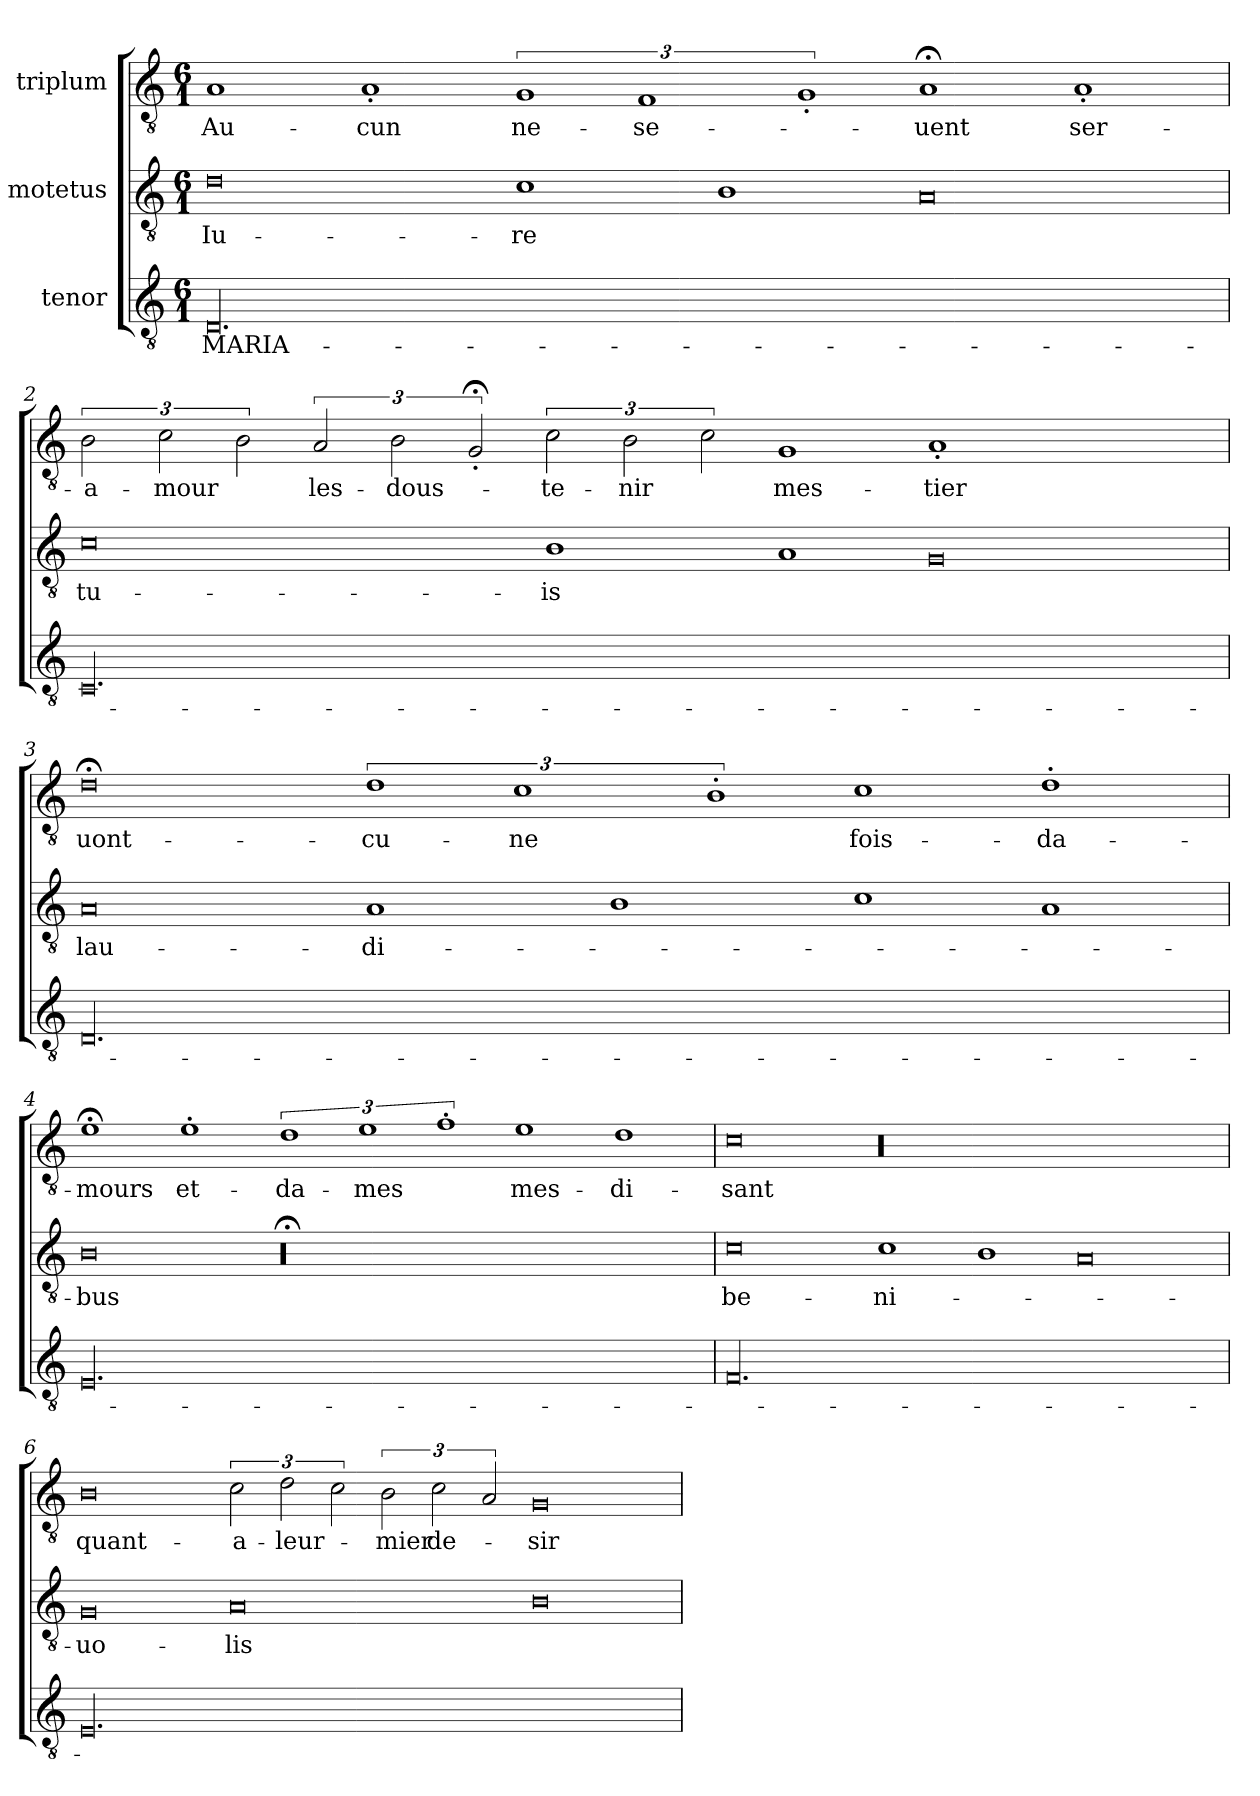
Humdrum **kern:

**kern	**text	**kern	**text	**kern	**text
*part3	*part3	*part2	*part2	*part1	*part1
*staff3	*staff3	*staff2	*staff2	*staff1	*staff1
*I"tenor	*	*I"motetus	*	*I"triplum	*
*clefGv2	*	*clefGv2	*	*clefGv2	*
*k[]	*	*k[]	*	*k[]	*
*C:	*	*C:	*	*C:	*
*M6/1	*	*M6/1	*	*M6/1	*
=1	=1	=1	=1	=1	=1
00.D/	MARIA-	0d\	Iu-	1A/	Au-
.	.	.	.	1A'/	-cun
.	.	1c\	-re	3%2G/	ne-
.	.	.	.	3%2F/	se-
.	.	1B\	.	.	.
.	.	.	.	3%2G'/	.
.	.	0A/	.	1A;</	-uent
.	.	.	.	1A'/	ser-
=2	=2	=2	=2	=2	=2
00.C/	.	0c\	tu-	3B\	a-
.	.	.	.	3c\	-mour
.	.	.	.	3B\	.
.	.	.	.	3A/	les-
.	.	.	.	3B\	dous-
.	.	.	.	3G;<'/	.
.	.	1B\	-is	3c\	-te-
.	.	.	.	3B\	-nir
.	.	.	.	3c\	.
.	.	1A/	.	1G/	mes-
.	.	0G/	.	1A'/	-tier
.	.	.	.	1ryy	.
=3	=3	=3	=3	=3	=3
00.D/	.	0A/	lau-	0d;<\	uont-
.	.	1A/	-di-	3%2d\	-cu-
.	.	.	.	3%2c\	-ne
.	.	1B\	.	.	.
.	.	.	.	3%2B'\	.
.	.	1c\	.	1c\	fois-
.	.	1A/	.	1d'\	da-
=4	=4	=4	=4	=4	=4
00.E/	.	0B\	-bus	1e;<\	-mours
.	.	.	.	1e'\	et-
.	.	00r;<	.	3%2d\	da-
.	.	.	.	3%2e\	-mes
.	.	.	.	3%2f'\	.
.	.	.	.	1e\	mes-
.	.	.	.	1d\	di-
=5	=5	=5	=5	=5	=5
00.F/	.	0c\	be-	0c\	-sant
.	.	1c\	-ni-	00r	.
.	.	1B\	.	.	.
.	.	0A/	.	.	.
=6	=6	=6	=6	=6	=6
00.E/	.	0G/	-uo-	0B\	quant-
.	.	0A/	-lis	3c\	a-
.	.	.	.	3d\	leur-
.	.	.	.	3c\	.
.	.	.	.	3B\	-mier
.	.	.	.	3c\	de-
.	.	.	.	3A/	.
.	.	0B\	.	0G/	-sir
=	=	=	=	=	=
*-	*-	*-	*-	*-	*-
